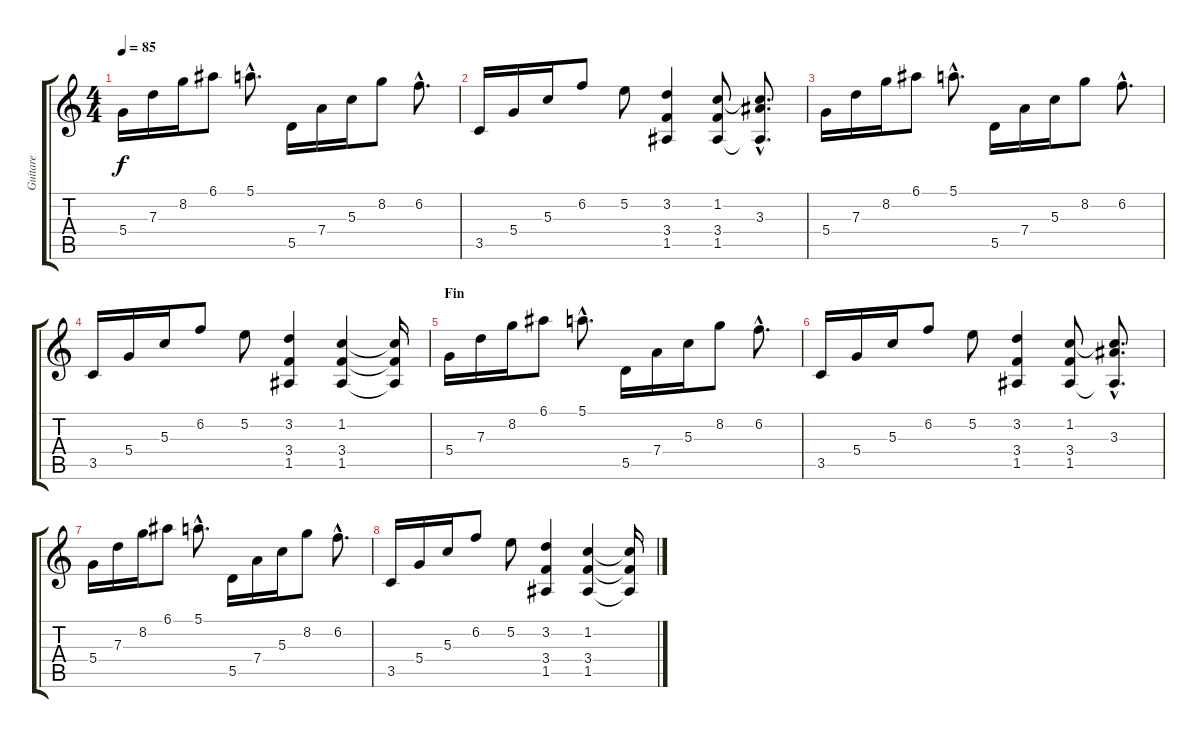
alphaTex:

\track ("Guitare" "Guitare") {instrument acousticguitarnylon}
\staff {score tabs}
\tuning (E4 B3 G3 D3 A2 E2) {hide}
\ts (4 4)
\tempo 85
\clef g2
\ks c
5.4.16{dy f} 7.3.16 8.2.16 6.1.8 5.1{hac}.8{d} 5.5.16 7.4.16 5.3.16 8.2.8 6.2{hac}.8{d} |
3.5.16 5.4.16 5.3.16 6.2.8 5.2.8 (3.2 3.4 1.5).4 (1.2 3.4 1.5).8 (1.2{hac t} 3.3{hac} 1.5{hac t}).8{d} |
5.4.16 7.3.16 8.2.16 6.1.8 5.1{hac}.8{d} 5.5.16 7.4.16 5.3.16 8.2.8 6.2{hac}.8{d} |
3.5.16 5.4.16 5.3.16 6.2.8 5.2.8 (3.2 3.4 1.5).4 (1.2 3.4 1.5).4 (1.2{t} 3.4{t} 1.5{t}).16 |
\section ("" "Fin")
5.4.16{volume 10} 7.3.16 8.2.16 6.1.8 5.1{hac}.8{d} 5.5.16 7.4.16 5.3.16 8.2.8 6.2{hac}.8{d} |
3.5.16{volume 7} 5.4.16 5.3.16 6.2.8 5.2.8 (3.2 3.4 1.5).4 (1.2 3.4 1.5).8 (1.2{hac t} 3.3{hac} 1.5{hac t}).8{d} |
5.4.16{volume 6} 7.3.16 8.2.16 6.1.8 5.1{hac}.8{d} 5.5.16 7.4.16 5.3.16 8.2.8 6.2{hac}.8{d} |
3.5.16{volume 2} 5.4.16 5.3.16 6.2.8 5.2.8 (3.2 3.4 1.5).4 (1.2 3.4 1.5).4 (1.2{t} 3.4{t} 1.5{t}).16
